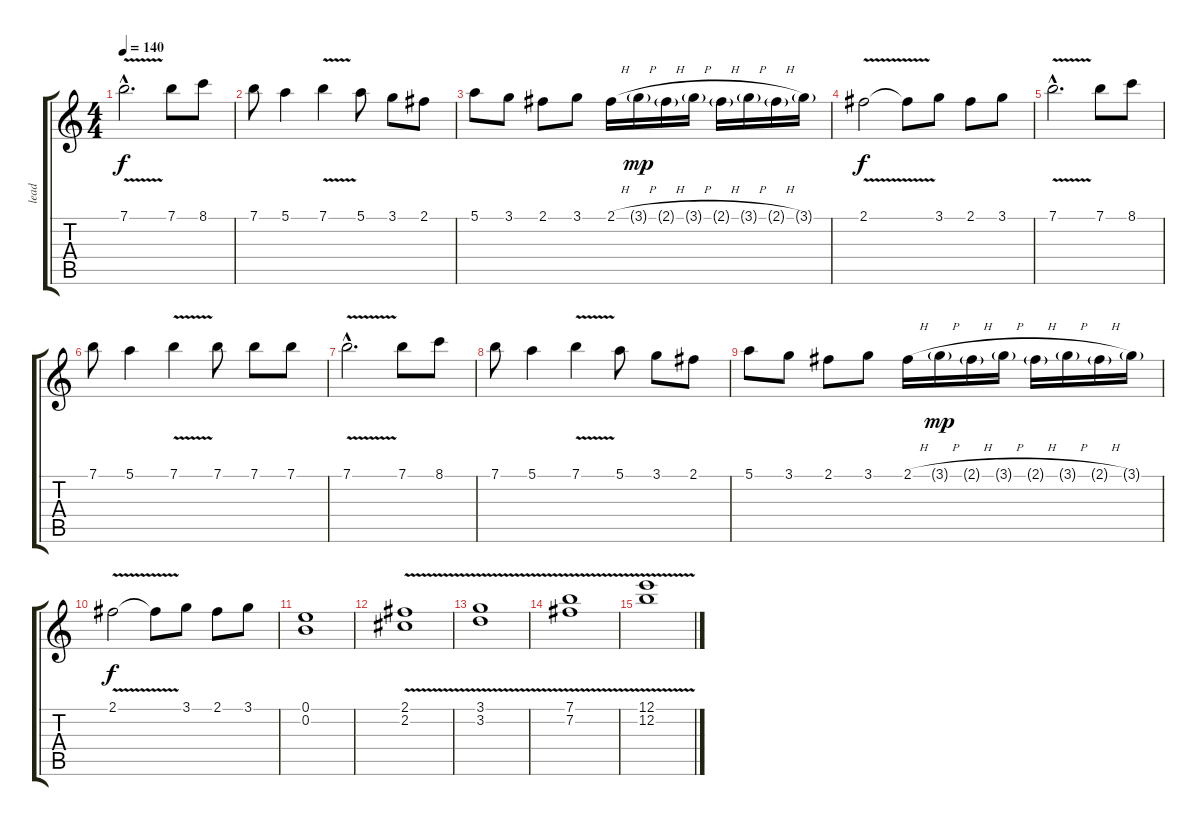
\track ("lead" "lead") {instrument acousticguitarnylon}
\staff {score tabs}
\tuning (E4 B3 G3 D3 A2 E2) {hide}
\ts (4 4)
\tempo 140
\clef g2
\ks c
7.1{v hac}.2{d dy f instrument electricguitarjazz} 7.1.8 8.1.8 |
7.1.8 5.1.4 7.1{v}.4 5.1.8 3.1.8 2.1.8 |
5.1.8 3.1.8 2.1.8 3.1.8 2.1{h}.16 3.1{h g}.16{dy mp} 2.1{h g}.16 3.1{h g}.16 2.1{h g}.16 3.1{h g}.16 2.1{h g}.16 3.1{g}.16 |
2.1{v}.2{dy f} 2.1{t}.8 3.1.8 2.1.8 3.1.8 |
7.1{v hac}.2{d volume 10 instrument electricguitarjazz} 7.1.8 8.1.8 |
7.1.8 5.1.4 7.1{v}.4 7.1.8 7.1.8 7.1.8 |
7.1{v hac}.2{d instrument electricguitarjazz} 7.1.8 8.1.8 |
7.1.8 5.1.4 7.1{v}.4 5.1.8 3.1.8 2.1.8 |
5.1.8 3.1.8 2.1.8 3.1.8 2.1{h}.16 3.1{h g}.16{dy mp} 2.1{h g}.16 3.1{h g}.16 2.1{h g}.16 3.1{h g}.16 2.1{h g}.16 3.1{g}.16 |
2.1{v}.2{dy f} 2.1{t}.8 3.1.8 2.1.8 3.1.8 |
(0.1 0.2).1 |
(2.1{v} 2.2{v}).1 |
(3.1{v} 3.2{v}).1 |
(7.1{v} 7.2{v}).1 |
(12.1{v} 12.2{v}).1
